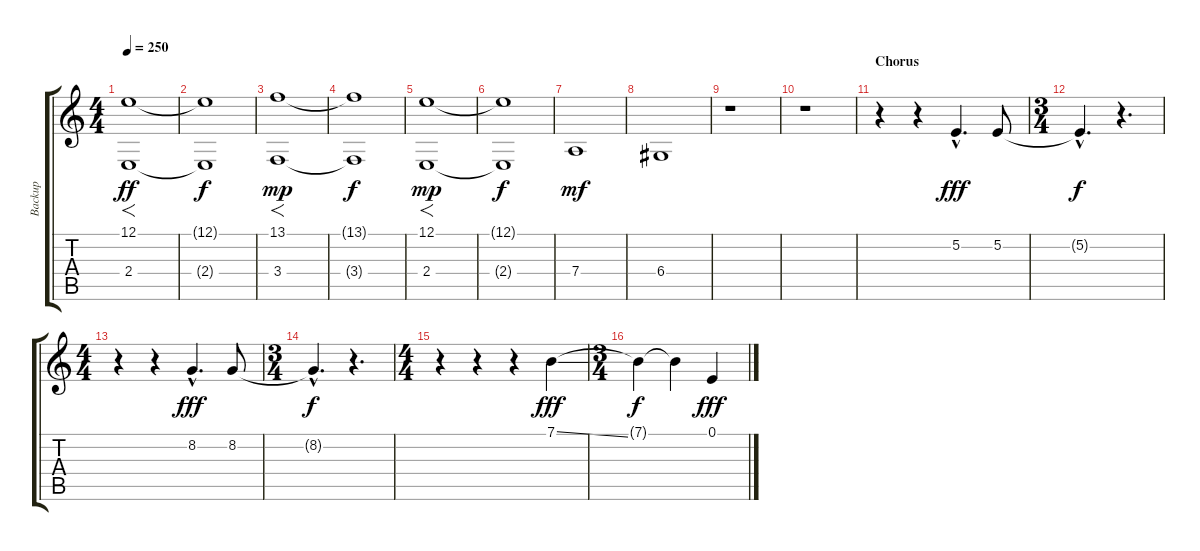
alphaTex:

\track ("Backup" "Backup") {instrument voiceoohs}
\staff {score tabs}
\tuning (E4 B3 G3 D3 A2 E2) {hide}
\ts (4 4)
\tempo 250
\clef g2
\ks c
(12.1 2.4).1{f dy ff} |
(12.1{t} 2.4{t}).1{dy f} |
(13.1 3.4).1{f dy mp} |
(13.1{t} 3.4{t}).1{dy f} |
(12.1 2.4).1{f dy mp} |
(12.1{t} 2.4{t}).1{dy f} |
7.4.1{dy mf} |
6.4.1 |
r.1 |
r.1 |
\section ("" "Chorus")
r.4{volume 14 balance 8 instrument sopranosax} r.4 5.2{hac}.4{d dy fff} 5.2.8 |
\ts (3 4)
5.2{hac t}.4{d dy f} r.4{d} |
\ts (4 4)
r.4 r.4 8.2{hac}.4{d dy fff} 8.2.8 |
\ts (3 4)
8.2{hac t}.4{d dy f} r.4{d} |
\ts (4 4)
r.4 r.4 r.4 7.1{ss}.4{dy fff} |
\ts (3 4)
7.1{t}.4{dy f} 7.1{t}.4 0.1.4{dy fff}
